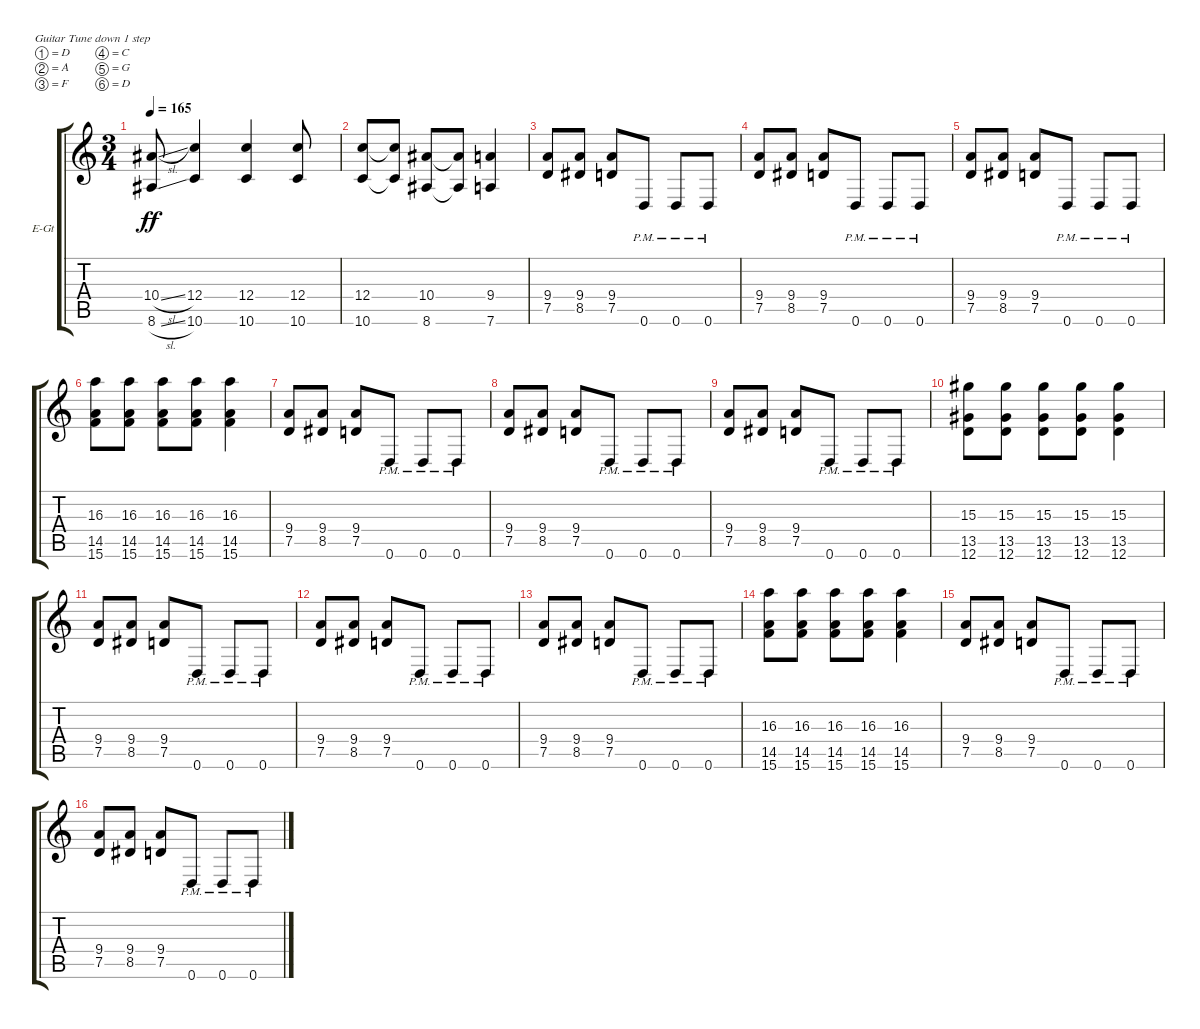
\bracketExtendMode groupsimilarinstruments
\firstSystemTrackNameOrientation horizontal
\otherSystemsTrackNameOrientation horizontal
\track ("Electric Guitar 2" "E-Gt") {instrument distortionguitar}
\staff {score tabs}
\tuning (D4 A3 F3 C3 G2 D2)
\ts (3 4)
\tempo 165
\clef g2
\ks c
(8.6{sl} 10.4{sl}).8{dy ff} (10.6 12.4).4 (12.4 10.6).4 (12.4 10.6).8 |
(10.6 12.4).8 (10.6{t} 12.4{t}).8 (8.6 10.4).8 (8.6{t} 10.4{t}).8 (7.6 9.4).4 |
(7.5 9.4).8 (8.5 9.4).8 (7.5 9.4).8 0.6{pm}.8 0.6{pm}.8 0.6{pm}.8 |
(7.5 9.4).8 (8.5 9.4).8 (7.5 9.4).8 0.6{pm}.8 0.6{pm}.8 0.6{pm}.8 |
(7.5 9.4).8 (8.5 9.4).8 (7.5 9.4).8 0.6{pm}.8 0.6{pm}.8 0.6{pm}.8 |
(14.5 16.3 15.6).8 (14.5 16.3 15.6).8 (14.5 16.3 15.6).8 (14.5 16.3 15.6).8 (14.5 16.3 15.6).4 |
(7.5 9.4).8 (8.5 9.4).8 (7.5 9.4).8 0.6{pm}.8 0.6{pm}.8 0.6{pm}.8 |
(7.5 9.4).8 (8.5 9.4).8 (7.5 9.4).8 0.6{pm}.8 0.6{pm}.8 0.6{pm}.8 |
(7.5 9.4).8 (8.5 9.4).8 (7.5 9.4).8 0.6{pm}.8 0.6{pm}.8 0.6{pm}.8 |
(13.5 15.3 12.6).8 (13.5 15.3 12.6).8 (13.5 15.3 12.6).8 (13.5 15.3 12.6).8 (13.5 15.3 12.6).4 |
(7.5 9.4).8 (8.5 9.4).8 (7.5 9.4).8 0.6{pm}.8 0.6{pm}.8 0.6{pm}.8 |
(7.5 9.4).8 (8.5 9.4).8 (7.5 9.4).8 0.6{pm}.8 0.6{pm}.8 0.6{pm}.8 |
(7.5 9.4).8 (8.5 9.4).8 (7.5 9.4).8 0.6{pm}.8 0.6{pm}.8 0.6{pm}.8 |
(14.5 16.3 15.6).8 (14.5 16.3 15.6).8 (14.5 16.3 15.6).8 (14.5 16.3 15.6).8 (14.5 16.3 15.6).4 |
(7.5 9.4).8 (8.5 9.4).8 (7.5 9.4).8 0.6{pm}.8 0.6{pm}.8 0.6{pm}.8 |
(7.5 9.4).8 (8.5 9.4).8 (7.5 9.4).8 0.6{pm}.8 0.6{pm}.8 0.6{pm}.8
